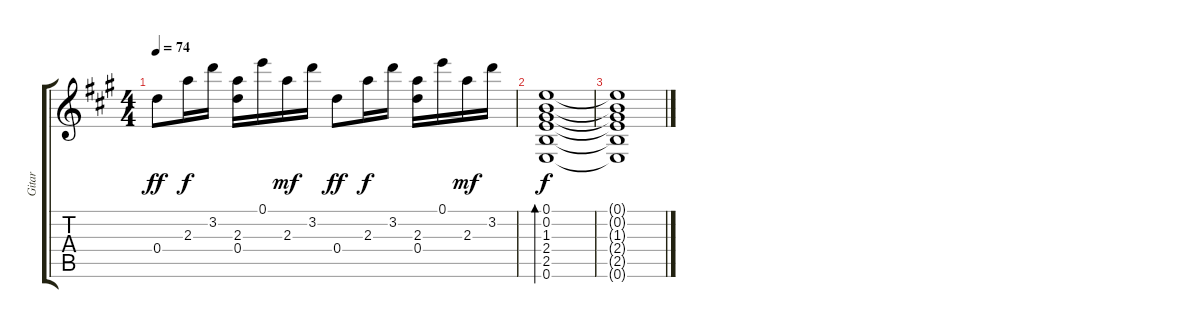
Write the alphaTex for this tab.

\track ("Gitar" "Gitar") {instrument electricguitarjazz}
\staff {score tabs}
\tuning (E4 B3 G3 D3 A2 E2) {hide}
\ts (4 4)
\tempo 74
\clef g2
\ks a
0.4.8{ot 8vb dy ff} 2.3.16{ot 8vb dy f} 3.2.16{ot 8vb} (2.3 0.4).16{ot 8vb} 0.1.16{ot 8vb} 2.3.16{ot 8vb dy mf} 3.2.16{ot 8vb} 0.4.8{ot 8vb dy ff} 2.3.16{ot 8vb dy f} 3.2.16{ot 8vb} (2.3 0.4).16{ot 8vb} 0.1.16{ot 8vb} 2.3.16{ot 8vb dy mf} 3.2.16{ot 8vb} |
(0.1 0.2 1.3 2.4 2.5 0.6).1{bd 480 dy f} |
(0.1{t} 0.2{t} 1.3{t} 2.4{t} 2.5{t} 0.6{t}).1
